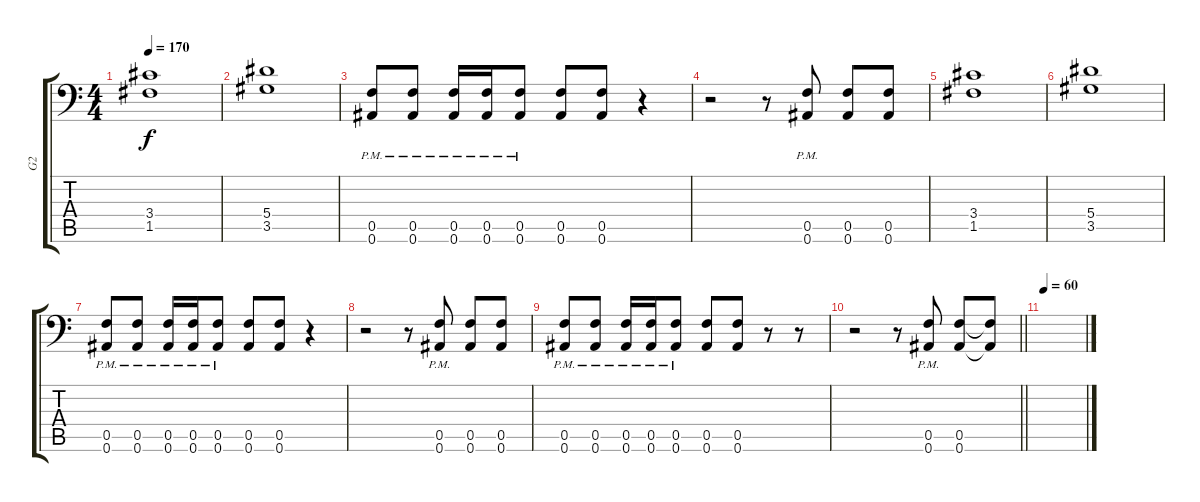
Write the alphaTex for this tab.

\track ("G2" "G2") {instrument overdrivenguitar}
\staff {score tabs}
\tuning (C4 G3 Eb3 Bb2 F2 Bb1) {hide}
\ts (4 4)
\tempo 170
\clef f4
\ks c
(3.4 1.5).1{dy f} |
(5.4 3.5).1 |
(0.5{pm} 0.6{pm}).8 (0.5{pm} 0.6{pm}).8 (0.5{pm} 0.6{pm}).16 (0.5{pm} 0.6{pm}).16 (0.5{pm} 0.6{pm}).8 (0.5 0.6).8 (0.5 0.6).8 r.4 |
r.2 r.8 (0.5{pm} 0.6).8 (0.5 0.6).8 (0.5 0.6).8 |
(3.4 1.5).1 |
(5.4 3.5).1 |
(0.5{pm} 0.6{pm}).8 (0.5{pm} 0.6{pm}).8 (0.5{pm} 0.6{pm}).16 (0.5{pm} 0.6{pm}).16 (0.5{pm} 0.6{pm}).8 (0.5 0.6).8 (0.5 0.6).8 r.4 |
r.2 r.8 (0.5{pm} 0.6{pm}).8 (0.5 0.6).8 (0.5 0.6).8 |
(0.5{pm} 0.6{pm}).8 (0.5{pm} 0.6{pm}).8 (0.5{pm} 0.6{pm}).16 (0.5{pm} 0.6{pm}).16 (0.5{pm} 0.6{pm}).8 (0.5 0.6).8 (0.5 0.6).8 r.8 r.8 |
\barLineRight lightlight
r.2 r.8 (0.5{pm} 0.6{pm}).8 (0.5 0.6).8 (0.5{t} 0.6{t}).8 |
\tempo 60
